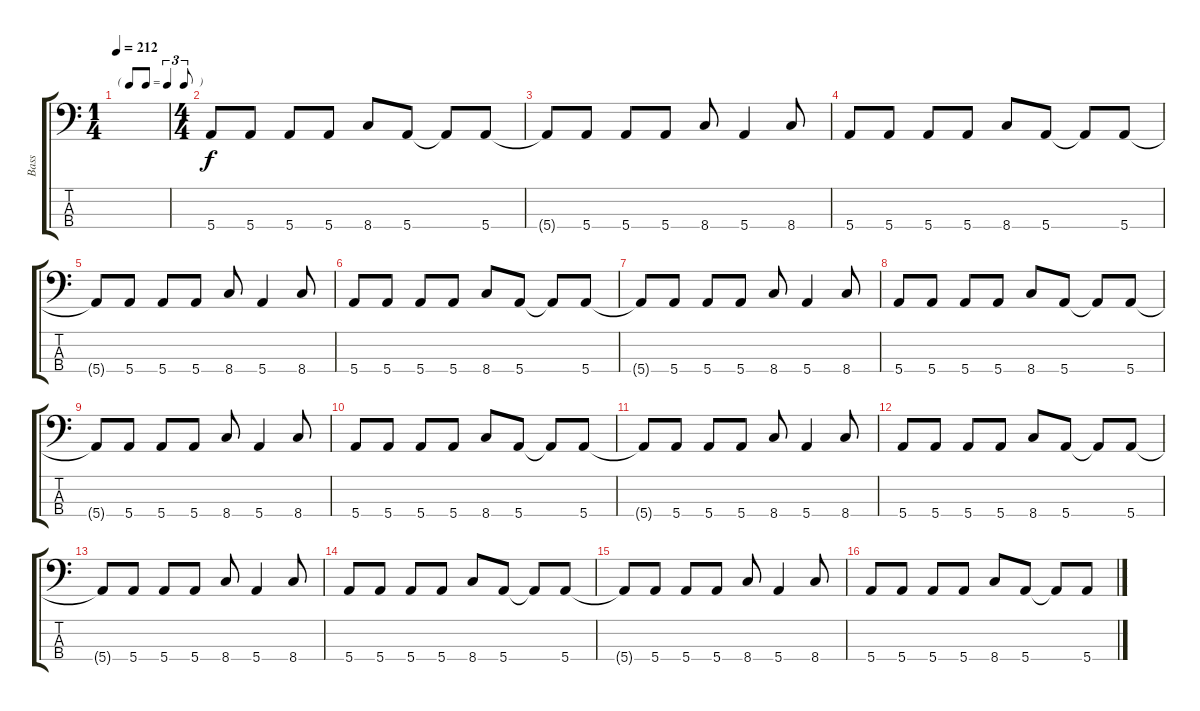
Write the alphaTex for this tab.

\track ("Bass" "Bass") {instrument electricbassfinger}
\staff {score tabs}
\tuning (G2 D2 A1 E1) {hide}
\ts (1 4)
\tf triplet8th
\tempo 212
\clef f4
\ks c
|
\ts (4 4)
5.4.8 5.4.8 5.4.8 5.4.8 8.4.8 5.4.8 5.4{t}.8 5.4.8 |
5.4{t}.8 5.4.8 5.4.8 5.4.8 8.4.8 5.4.4 8.4.8 |
5.4.8 5.4.8 5.4.8 5.4.8 8.4.8 5.4.8 5.4{t}.8 5.4.8 |
5.4{t}.8 5.4.8 5.4.8 5.4.8 8.4.8 5.4.4 8.4.8 |
5.4.8 5.4.8 5.4.8 5.4.8 8.4.8 5.4.8 5.4{t}.8 5.4.8 |
5.4{t}.8 5.4.8 5.4.8 5.4.8 8.4.8 5.4.4 8.4.8 |
5.4.8 5.4.8 5.4.8 5.4.8 8.4.8 5.4.8 5.4{t}.8 5.4.8 |
5.4{t}.8 5.4.8 5.4.8 5.4.8 8.4.8 5.4.4 8.4.8 |
5.4.8 5.4.8 5.4.8 5.4.8 8.4.8 5.4.8 5.4{t}.8 5.4.8 |
5.4{t}.8 5.4.8 5.4.8 5.4.8 8.4.8 5.4.4 8.4.8 |
5.4.8 5.4.8 5.4.8 5.4.8 8.4.8 5.4.8 5.4{t}.8 5.4.8 |
5.4{t}.8 5.4.8 5.4.8 5.4.8 8.4.8 5.4.4 8.4.8 |
5.4.8 5.4.8 5.4.8 5.4.8 8.4.8 5.4.8 5.4{t}.8 5.4.8 |
5.4{t}.8 5.4.8 5.4.8 5.4.8 8.4.8 5.4.4 8.4.8 |
5.4.8 5.4.8 5.4.8 5.4.8 8.4.8 5.4.8 5.4{t}.8 5.4.8
